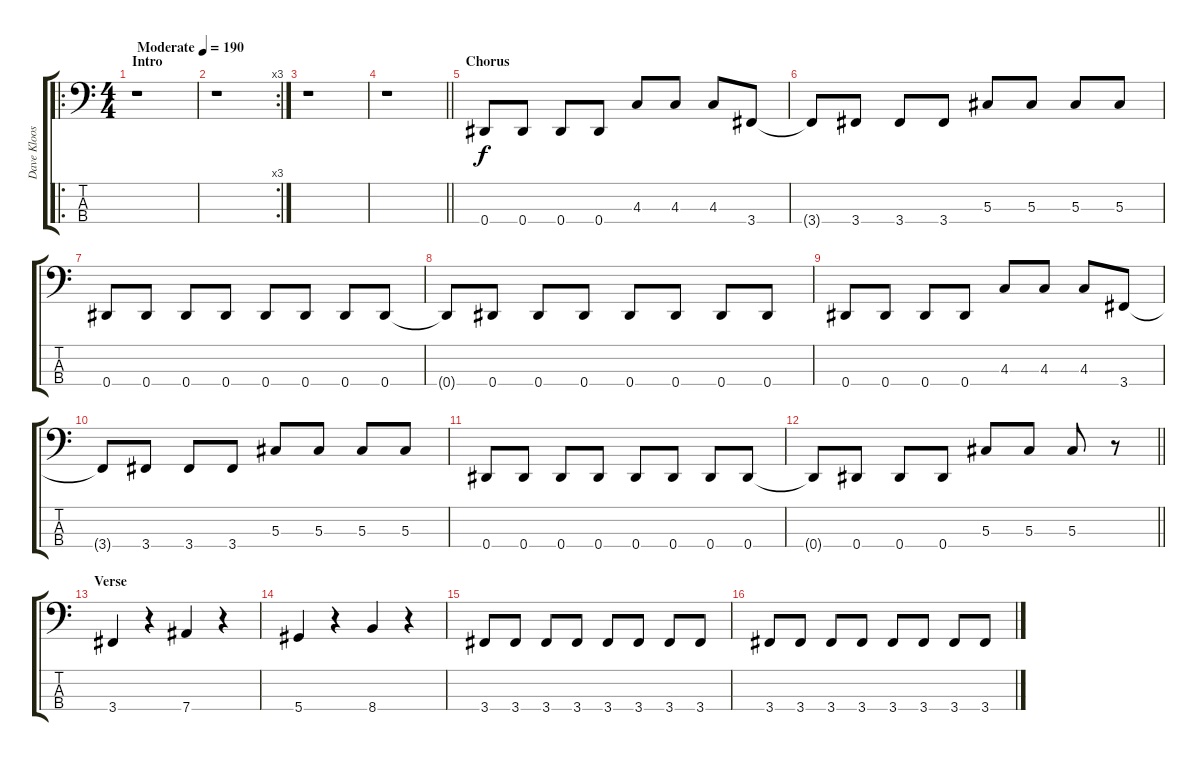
\track ("Dave Kloos" "Dave Kloos") {instrument electricbasspick}
\staff {score tabs}
\tuning (Gb2 Db2 Ab1 Eb1) {hide}
\ro
\ts (4 4)
\section ("" "Intro")
\tempo (190 "Moderate")
\clef f4
\ks c
r.1{dy f instrument electricbasspick} |
\rc 3
r.1 |
r.1 |
\barLineRight lightlight
r.1 |
\section ("" "Chorus")
0.4.8 0.4.8 0.4.8 0.4.8 4.3.8 4.3.8 4.3.8 3.4.8 |
3.4{t}.8 3.4.8 3.4.8 3.4.8 5.3.8 5.3.8 5.3.8 5.3.8 |
0.4.8 0.4.8 0.4.8 0.4.8 0.4.8 0.4.8 0.4.8 0.4.8 |
0.4{t}.8 0.4.8 0.4.8 0.4.8 0.4.8 0.4.8 0.4.8 0.4.8 |
0.4.8 0.4.8 0.4.8 0.4.8 4.3.8 4.3.8 4.3.8 3.4.8 |
3.4{t}.8 3.4.8 3.4.8 3.4.8 5.3.8 5.3.8 5.3.8 5.3.8 |
0.4.8 0.4.8 0.4.8 0.4.8 0.4.8 0.4.8 0.4.8 0.4.8 |
\barLineRight lightlight
0.4{t}.8 0.4.8 0.4.8 0.4.8 5.3.8 5.3.8 5.3.8 r.8 |
\section ("" "Verse")
3.4.4 r.4 7.4.4 r.4 |
5.4.4 r.4 8.4.4 r.4 |
3.4.8 3.4.8 3.4.8 3.4.8 3.4.8 3.4.8 3.4.8 3.4.8 |
3.4.8 3.4.8 3.4.8 3.4.8 3.4.8 3.4.8 3.4.8 3.4.8
